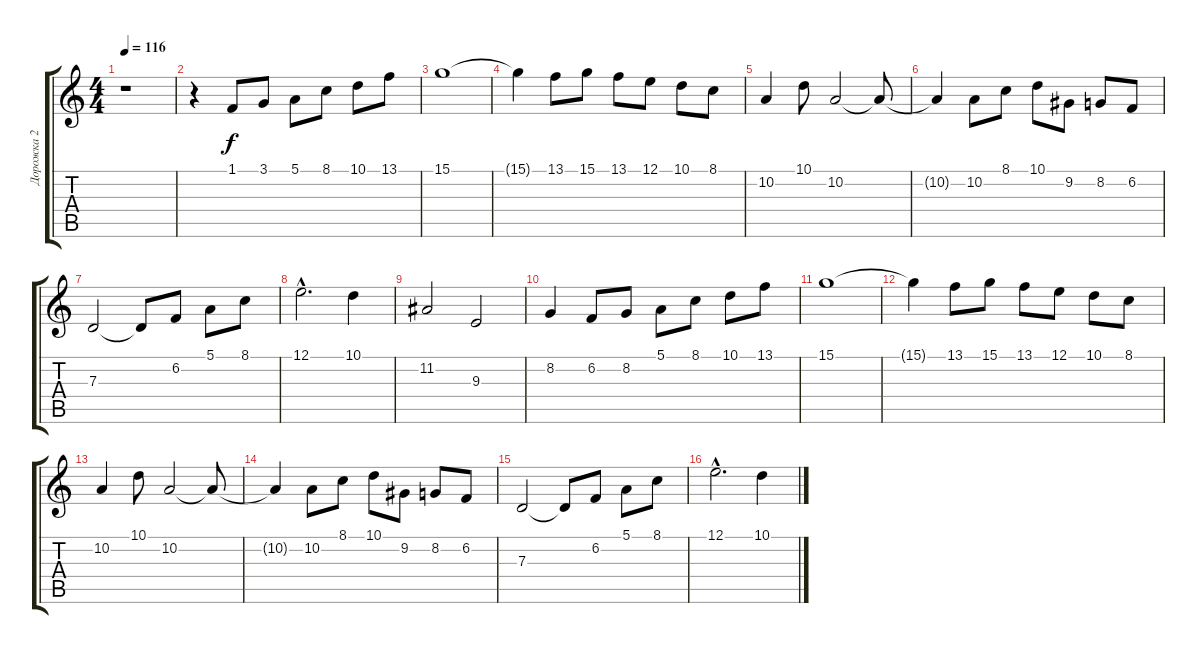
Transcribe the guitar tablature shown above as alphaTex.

\track ("Дорожка 2" "Дорожка 2") {instrument altosax}
\staff {score tabs}
\tuning (E4 B3 G3 D3 A2 E2) {hide}
\ts (4 4)
\tempo 116
\clef g2
\ks c
r.1{dy f instrument altosax} |
r.4 1.1.8 3.1.8 5.1.8 8.1.8 10.1.8 13.1.8 |
15.1.1 |
15.1{t}.4 13.1.8 15.1.8 13.1.8 12.1.8 10.1.8 8.1.8 |
10.2.4 10.1.8 10.2.2 10.2{t}.8 |
10.2{t}.4 10.2.8 8.1.8 10.1.8 9.2.8 8.2.8 6.2.8 |
7.3.2 7.3{t}.8 6.2.8 5.1.8 8.1.8 |
12.1{hac}.2{d} 10.1.4 |
11.2.2 9.3.2 |
8.2.4 6.2.8 8.2.8 5.1.8 8.1.8 10.1.8 13.1.8 |
15.1.1 |
15.1{t}.4 13.1.8 15.1.8 13.1.8 12.1.8 10.1.8 8.1.8 |
10.2.4 10.1.8 10.2.2 10.2{t}.8 |
10.2{t}.4 10.2.8 8.1.8 10.1.8 9.2.8 8.2.8 6.2.8 |
7.3.2 7.3{t}.8 6.2.8 5.1.8 8.1.8 |
12.1{hac}.2{d} 10.1.4
